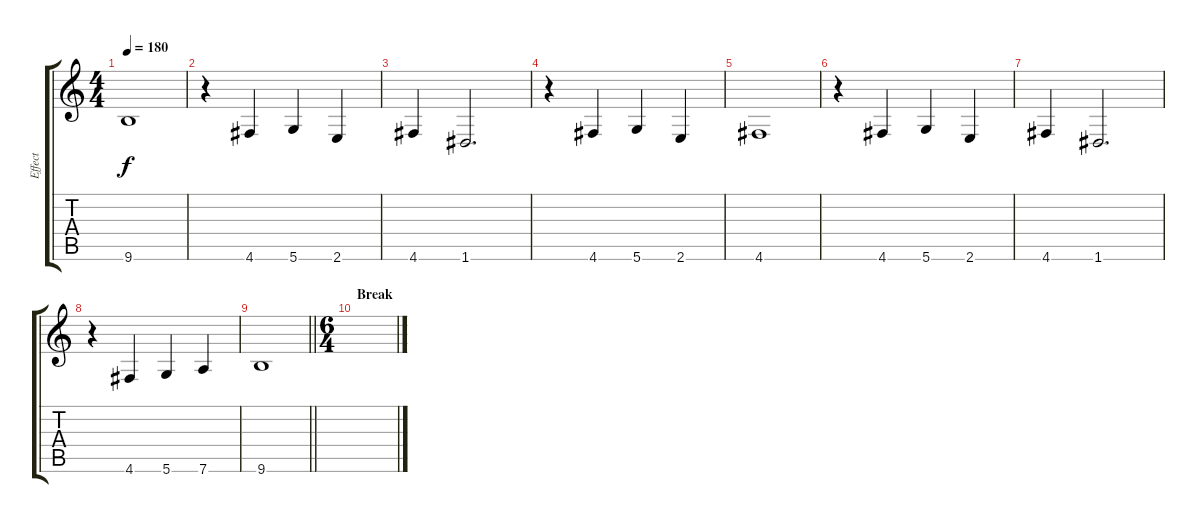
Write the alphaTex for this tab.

\track ("Effect" "Effect") {instrument distortionguitar}
\staff {score tabs}
\tuning (E4 B3 G3 D3 A2 D2) {hide}
\ts (4 4)
\tempo 180
\clef g2
\ks c
9.6.1{dy f} |
r.4 4.6.4 5.6.4 2.6.4 |
4.6.4 1.6.2{d} |
r.4 4.6.4 5.6.4 2.6.4 |
4.6.1 |
r.4 4.6.4 5.6.4 2.6.4 |
4.6.4 1.6.2{d} |
r.4 4.6.4 5.6.4 7.6.4 |
\barLineRight lightlight
9.6.1 |
\ts (6 4)
\section ("" "Break")
